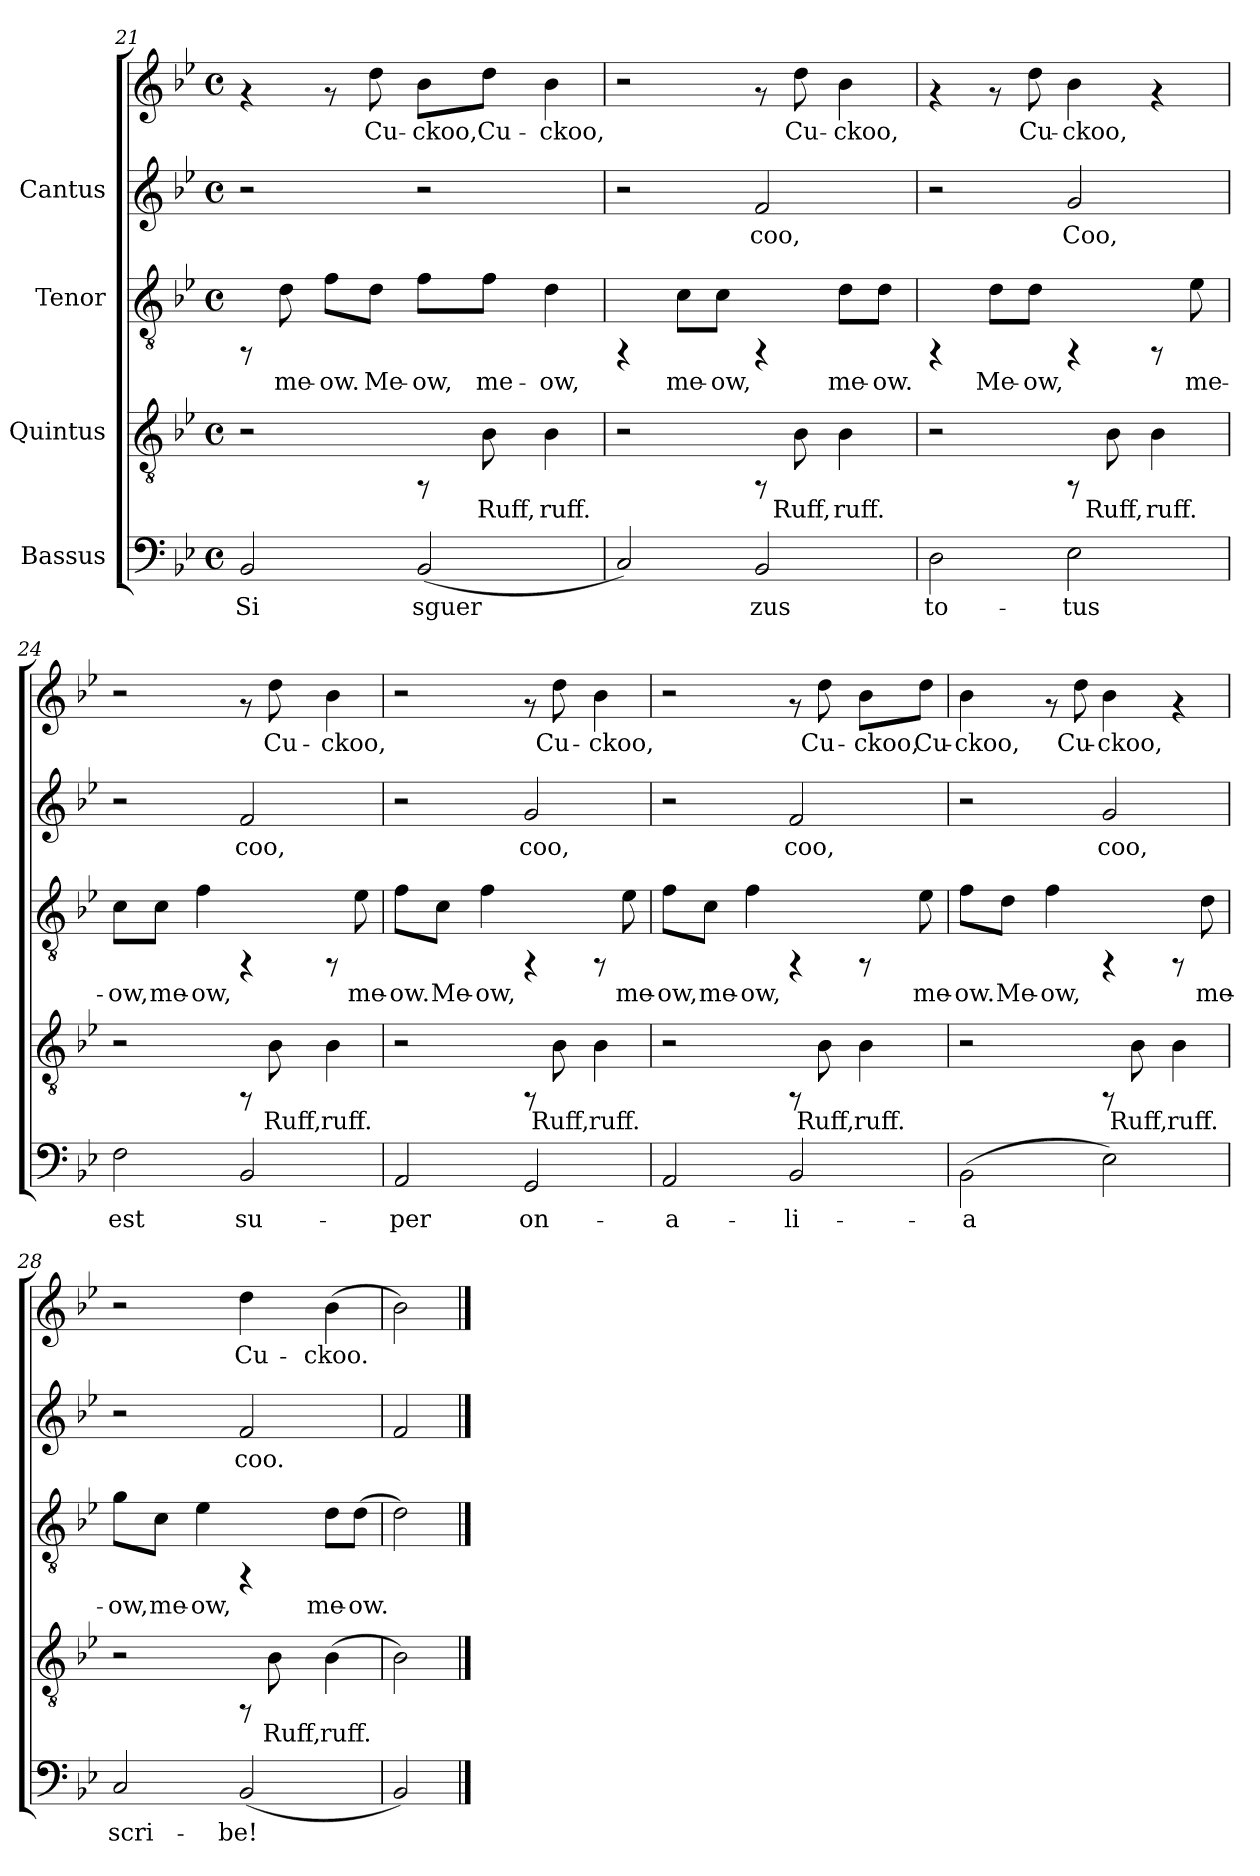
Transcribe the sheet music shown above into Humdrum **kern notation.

**kern	**text	**kern	**text	**kern	**text	**kern	**text	**kern	**text
*part4	*part4	*part3	*part3	*part2	*part2	*part1	*part1	*part1	*part1
*staff5	*staff5	*staff4	*staff4	*staff3	*staff3	*staff2	*staff2	*staff1	*staff1
*I"Bassus	*	*I"Quintus	*	*I"Tenor	*	*I"Cantus	*	*	*
*clefF4	*	*clefGv2	*	*clefGv2	*	*clefG2	*	*clefG2	*
*k[b-e-]	*	*k[b-e-]	*	*k[b-e-]	*	*k[b-e-]	*	*k[b-e-]	*
*B-:	*	*B-:	*	*B-:	*	*B-:	*	*B-:	*
*M4/4	*	*M4/4	*	*M4/4	*	*M4/4	*	*M4/4	*
*met(c)	*	*met(c)	*	*met(c)	*	*met(c)	*	*met(c)	*
=21	=21	=21	=21	=21	=21	=21	=21	=21	=21
!	!LO:LY:b	!	!	!	!	!	!	!	!
2BB-/	Si	2r	.	8rFF	.	2r	.	4rf	.
!	!	!	!	!	!LO:LY:b	!	!	!	!
.	.	.	.	8d\	me-	.	.	.	.
!	!	!	!	!	!LO:LY:b	!	!	!	!
.	.	.	.	8f\L	-ow.	.	.	8rf	.
!	!	!	!	!	!LO:LY:b	!	!	!	!LO:LY:b
.	.	.	.	8d\J	Me-	.	.	8dd\	Cu-
!	!LO:LY:b	!	!	!	!LO:LY:b	!	!	!	!LO:LY:b
(<2BB-/	sguer-	8rFF	.	8f\L	-ow,	2r	.	8b-\L	-ckoo,
!	!	!	!LO:LY:b	!	!LO:LY:b	!	!	!	!LO:LY:b
.	.	8B-\	Ruff,	8f\J	me-	.	.	8dd\J	Cu-
!	!	!	!LO:LY:b	!	!LO:LY:b	!	!	!	!LO:LY:b
.	.	4B-\	ruff.	4d\	-ow,	.	.	4b-\	-ckoo,
!!LO:LB:g=z
=22	=22	=22	=22	=22	=22	=22	=22	=22	=22
!	!LO:LY:b	!	!	!	!	!	!	!	!
2C/)	-	2r	.	4rFF	.	2r	.	2r	.
!	!	!	!	!	!LO:LY:b	!	!	!	!
.	.	.	.	8c\L	me-	.	.	.	.
!	!	!	!	!	!LO:LY:b	!	!	!	!
.	.	.	.	8c\J	-ow,	.	.	.	.
!	!LO:LY:b	!	!	!	!	!	!LO:LY:b	!	!
2BB-/	zus	8rFF	.	4rFF	.	2f/	coo,	8rf	.
!	!	!	!LO:LY:b	!	!	!	!	!	!LO:LY:b
.	.	8B-\	Ruff,	.	.	.	.	8dd\	Cu-
!	!	!	!LO:LY:b	!	!LO:LY:b	!	!	!	!LO:LY:b
.	.	4B-\	ruff.	8d\L	me-	.	.	4b-\	-ckoo,
!	!	!	!	!	!LO:LY:b	!	!	!	!
.	.	.	.	8d\J	-ow.	.	.	.	.
=23	=23	=23	=23	=23	=23	=23	=23	=23	=23
!	!LO:LY:b	!	!	!	!	!	!	!	!
2D\	to-	2r	.	4rFF	.	2r	.	4rf	.
!	!	!	!	!	!LO:LY:b	!	!	!	!
.	.	.	.	8d\L	Me-	.	.	8rf	.
!	!	!	!	!	!LO:LY:b	!	!	!	!LO:LY:b
.	.	.	.	8d\J	-ow,	.	.	8dd\	Cu-
!	!LO:LY:b	!	!	!	!	!	!LO:LY:b	!	!LO:LY:b
2E-\	-tus	8rFF	.	4rFF	.	2g/	Coo,	4b-\	-ckoo,
!	!	!	!LO:LY:b	!	!	!	!	!	!
.	.	8B-\	Ruff,	.	.	.	.	.	.
!	!	!	!LO:LY:b	!	!	!	!	!	!
.	.	4B-\	ruff.	8rFF	.	.	.	4rf	.
!	!	!	!	!	!LO:LY:b	!	!	!	!
.	.	.	.	8e-\	me-	.	.	.	.
=24	=24	=24	=24	=24	=24	=24	=24	=24	=24
!	!LO:LY:b	!	!	!	!LO:LY:b	!	!	!	!
2F\	est	2r	.	8c\L	-ow,	2r	.	2r	.
!	!	!	!	!	!LO:LY:b	!	!	!	!
.	.	.	.	8c\J	me-	.	.	.	.
!	!	!	!	!	!LO:LY:b	!	!	!	!
.	.	.	.	4f\	-ow,	.	.	.	.
!	!LO:LY:b	!	!	!	!	!	!LO:LY:b	!	!
2BB-/	su-	8rFF	.	4rFF	.	2f/	coo,	8rf	.
!	!	!	!LO:LY:b	!	!	!	!	!	!LO:LY:b
.	.	8B-\	Ruff,	.	.	.	.	8dd\	Cu-
!	!	!	!LO:LY:b	!	!	!	!	!	!LO:LY:b
.	.	4B-\	ruff.	8rFF	.	.	.	4b-\	-ckoo,
!	!	!	!	!	!LO:LY:b	!	!	!	!
.	.	.	.	8e-\	me-	.	.	.	.
!!LO:PB:g=z
=25	=25	=25	=25	=25	=25	=25	=25	=25	=25
!	!LO:LY:b	!	!	!	!LO:LY:b	!	!	!	!
2AA/	-per	2r	.	8f\L	-ow.	2r	.	2r	.
!	!	!	!	!	!LO:LY:b	!	!	!	!
.	.	.	.	8c\J	Me-	.	.	.	.
!	!	!	!	!	!LO:LY:b	!	!	!	!
.	.	.	.	4f\	-ow,	.	.	.	.
!	!LO:LY:b	!	!	!	!	!	!LO:LY:b	!	!
2GG/	on-	8rFF	.	4rFF	.	2g/	coo,	8rf	.
!	!	!	!LO:LY:b	!	!	!	!	!	!LO:LY:b
.	.	8B-\	Ruff,	.	.	.	.	8dd\	Cu-
!	!	!	!LO:LY:b	!	!	!	!	!	!LO:LY:b
.	.	4B-\	ruff.	8rFF	.	.	.	4b-\	-ckoo,
!	!	!	!	!	!LO:LY:b	!	!	!	!
.	.	.	.	8e-\	me-	.	.	.	.
=26	=26	=26	=26	=26	=26	=26	=26	=26	=26
!	!LO:LY:b	!	!	!	!LO:LY:b	!	!	!	!
2AA/	-a-	2r	.	8f\L	-ow,	2r	.	2r	.
!	!	!	!	!	!LO:LY:b	!	!	!	!
.	.	.	.	8c\J	me-	.	.	.	.
!	!	!	!	!	!LO:LY:b	!	!	!	!
.	.	.	.	4f\	-ow,	.	.	.	.
!	!LO:LY:b	!	!	!	!	!	!LO:LY:b	!	!
2BB-/	-li-	8rFF	.	4rFF	.	2f/	-coo,	8rf	.
!	!	!	!LO:LY:b	!	!	!	!	!	!LO:LY:b
.	.	8B-\	Ruff,	.	.	.	.	8dd\	Cu-
!	!	!	!LO:LY:b	!	!	!	!	!	!LO:LY:b
.	.	4B-\	ruff.	8rFF	.	.	.	8b-\L	-ckoo,
!	!	!	!	!	!LO:LY:b	!	!	!	!LO:LY:b
.	.	.	.	8e-\	me-	.	.	8dd\J	Cu-
=27	=27	=27	=27	=27	=27	=27	=27	=27	=27
!	!LO:LY:b	!	!	!	!LO:LY:b	!	!	!	!LO:LY:b
(>2BB-\	-a	2r	.	8f\L	-ow.	2r	.	4b-\	ckoo,
!	!	!	!	!	!LO:LY:b	!	!	!	!
.	.	.	.	8d\J	Me-	.	.	.	.
!	!	!	!	!	!LO:LY:b	!	!	!	!
.	.	.	.	4f\	-ow,	.	.	8rf	.
!	!	!	!	!	!	!	!	!	!LO:LY:b
.	.	.	.	.	.	.	.	8dd\	Cu-
!	!LO:LY:b	!	!	!	!	!	!LO:LY:b	!	!LO:LY:b
2E-\)	.	8rFF	.	4rFF	.	2g/	coo,	4b-\	-ckoo,
!	!	!	!LO:LY:b	!	!	!	!	!	!
.	.	8B-\	Ruff,	.	.	.	.	.	.
!	!	!	!LO:LY:b	!	!	!	!	!	!
.	.	4B-\	ruff.	8rFF	.	.	.	4rf	.
!	!	!	!	!	!LO:LY:b	!	!	!	!
.	.	.	.	8d\	me-	.	.	.	.
!!LO:LB:g=z
=28	=28	=28	=28	=28	=28	=28	=28	=28	=28
!	!LO:LY:b	!	!	!	!LO:LY:b	!	!	!	!
2C/	scri-	2r	.	8g\L	-ow,	2r	.	2r	.
!	!	!	!	!	!LO:LY:b	!	!	!	!
.	.	.	.	8c\J	me-	.	.	.	.
!	!	!	!	!	!LO:LY:b	!	!	!	!
.	.	.	.	4e-\	-ow,	.	.	.	.
!	!LO:LY:b	!	!	!	!	!	!LO:LY:b	!	!LO:LY:b
(<2BB-/	-be!	8rFF	.	4rFF	.	2f/	coo.	4dd\	Cu-
!	!	!	!LO:LY:b	!	!	!	!	!	!
.	.	8B-\	Ruff,	.	.	.	.	.	.
!	!	!	!LO:LY:b	!	!LO:LY:b	!	!	!	!LO:LY:b
.	.	(>4B-\	ruff.	8d\L	me-	.	.	(>4b-\	-ckoo.
!	!	!	!	!	!LO:LY:b	!	!	!	!
.	.	.	.	(>8d\J	-ow.	.	.	.	.
=29	=29	=29	=29	=29	=29	=29	=29	=29	=29
2BB-/)	.	2B-\)	.	2d\)	.	2f/	.	2b-\)	.
==	==	==	==	==	==	==	==	==	==
*-	*-	*-	*-	*-	*-	*-	*-	*-	*-
